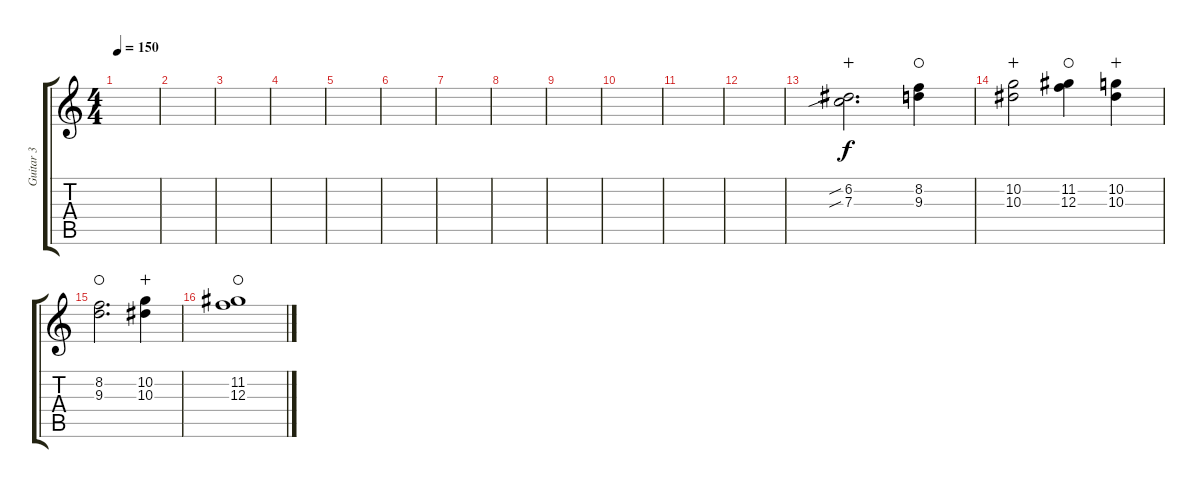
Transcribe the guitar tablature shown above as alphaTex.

\track ("Guitar 3" "Guitar 3") {instrument distortionguitar}
\staff {score tabs}
\tuning (D4 A3 F3 C3 G2 C2) {hide}
\ts (4 4)
\tempo 150
\clef g2
\ks c
|
|
|
|
|
|
|
|
|
|
|
|
(6.2{sib} 7.3{sib}).2{d wahc} (8.2 9.3).4{waho} |
(10.2 10.3).2{wahc} (11.2 12.3).4{waho} (10.2 10.3).4{wahc} |
(8.2 9.3).2{d waho} (10.2 10.3).4{wahc} |
(11.2 12.3).1{waho}
